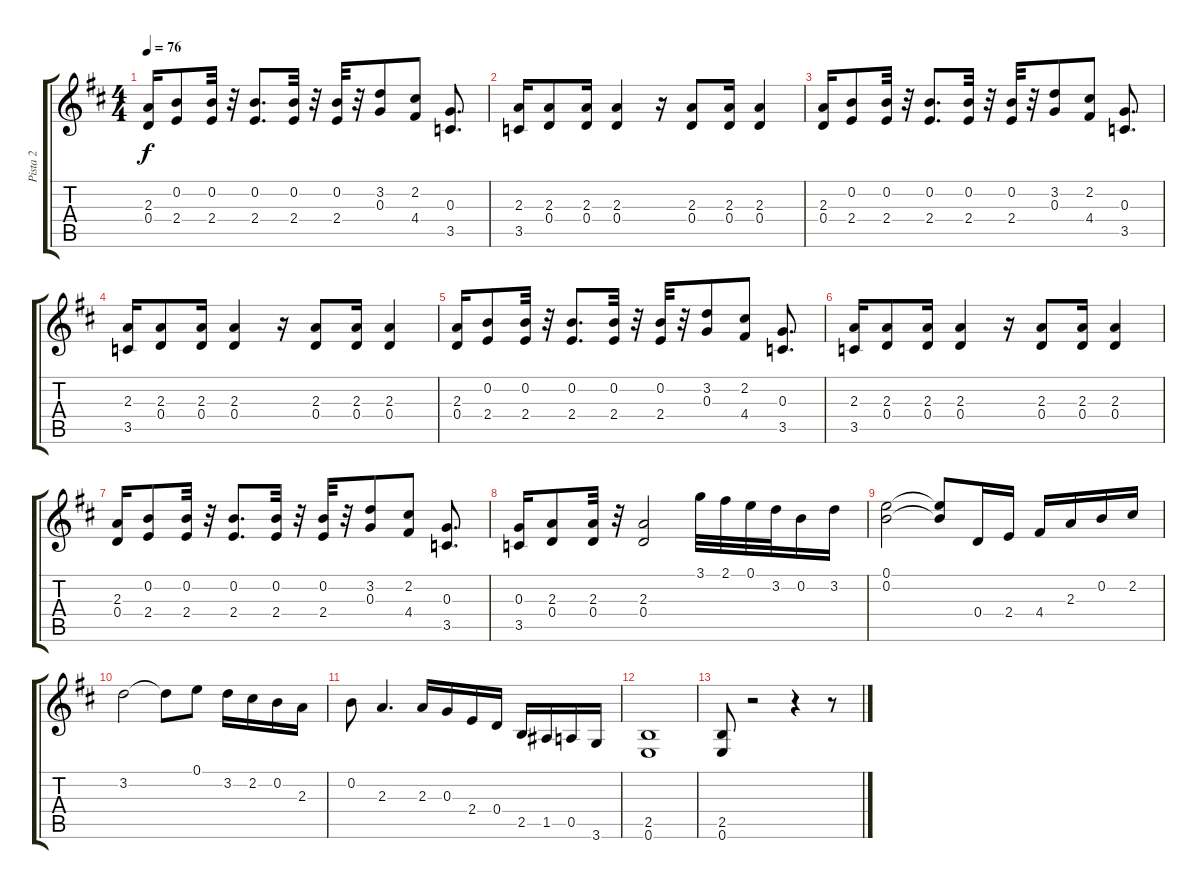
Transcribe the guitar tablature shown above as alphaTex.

\track ("Pista 2" "Pista 2") {instrument distortionguitar}
\staff {score tabs}
\tuning (E4 B3 G3 D3 A2 E2) {hide}
\ts (4 4)
\tempo 76
\clef g2
\ks d
(2.3 0.4).16{dy f} (0.2 2.4).8 (0.2 2.4).32 r.32 (0.2 2.4).8{d} (0.2 2.4).32 r.32 (0.2 2.4).32 r.32 (3.2 0.3).8 (2.2 4.4).8 (0.3 3.5).8{d} |
(2.3 3.5).16 (2.3 0.4).8 (2.3 0.4).16 (2.3 0.4).4 r.16 (2.3 0.4).8 (2.3 0.4).16 (2.3 0.4).4 |
(2.3 0.4).16 (0.2 2.4).8 (0.2 2.4).32 r.32 (0.2 2.4).8{d} (0.2 2.4).32 r.32 (0.2 2.4).32 r.32 (3.2 0.3).8 (2.2 4.4).8 (0.3 3.5).8{d} |
(2.3 3.5).16 (2.3 0.4).8 (2.3 0.4).16 (2.3 0.4).4 r.16 (2.3 0.4).8 (2.3 0.4).16 (2.3 0.4).4 |
(2.3 0.4).16 (0.2 2.4).8 (0.2 2.4).32 r.32 (0.2 2.4).8{d} (0.2 2.4).32 r.32 (0.2 2.4).32 r.32 (3.2 0.3).8 (2.2 4.4).8 (0.3 3.5).8{d} |
(2.3 3.5).16 (2.3 0.4).8 (2.3 0.4).16 (2.3 0.4).4 r.16 (2.3 0.4).8 (2.3 0.4).16 (2.3 0.4).4 |
(2.3 0.4).16 (0.2 2.4).8 (0.2 2.4).32 r.32 (0.2 2.4).8{d} (0.2 2.4).32 r.32 (0.2 2.4).32 r.32 (3.2 0.3).8 (2.2 4.4).8 (0.3 3.5).8{d} |
(0.3 3.5).16 (2.3 0.4).8 (2.3 0.4).32 r.32 (2.3 0.4).2 3.1.32 2.1.32 0.1.32 3.2.32 0.2.16 3.2.16 |
(0.1 0.2).2 (0.1{t} 0.2{t}).8 0.4.16 2.4.16 4.4.16 2.3.16 0.2.16 2.2.16 |
3.2.2 3.2{t}.8 0.1.8 3.2.16 2.2.16 0.2.16 2.3.16 |
0.2.8 2.3.4{d} 2.3.16 0.3.16 2.4.16 0.4.16 2.5.16 1.5.16 0.5.16 3.6.16 |
(2.5 0.6).1 |
(2.5 0.6).8 r.2 r.4 r.8
